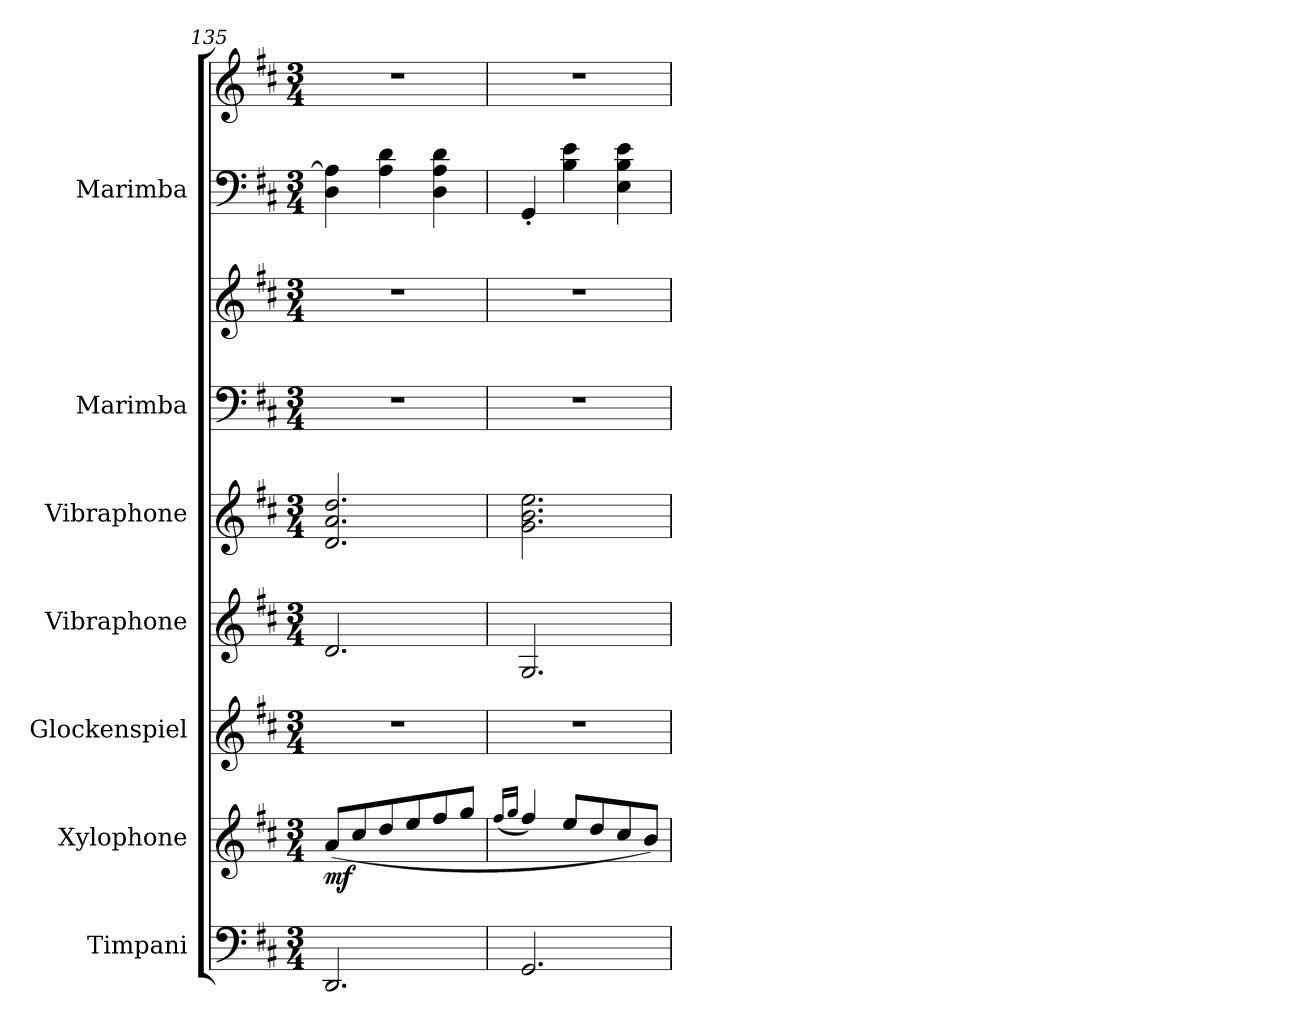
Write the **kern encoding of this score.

**kern	**kern	**dynam	**kern	**kern	**kern	**kern	**kern	**kern	**kern
*part7	*part6	*part6	*part5	*part4	*part3	*part2	*part2	*part1	*part1
*staff9	*staff8	*staff8	*staff7	*staff6	*staff5	*staff4	*staff3	*staff2	*staff1
*I"Timpani	*I"Xylophone	*	*I"Glockenspiel	*I"Vibraphone	*I"Vibraphone	*I"Marimba	*	*I"Marimba	*
*I'Timp.	*I'Xyl.	*	*I'Glk.	*I'Vib.	*I'Vib.	*I'Mrm.	*	*I'Mrm.	*
!!LO:PB:g=z
*clefF4	*clefG2	*	*clefG2	*clefG2	*clefG2	*clefF4	*clefG2	*clefF4	*clefG2
*	*ITrd-7c-12	*	*ITrd-14c-24	*	*	*	*	*	*
*k[f#c#]	*k[f#c#]	*	*k[f#c#]	*k[f#c#]	*k[f#c#]	*k[f#c#]	*k[f#c#]	*k[f#c#]	*k[f#c#]
*M3/4	*M3/4	*	*M3/4	*M3/4	*M3/4	*M3/4	*M3/4	*M3/4	*M3/4
=135	=135	=135	=135	=135	=135	=135	=135	=135	=135
!	!	!LO:DY:b	!	!	!	!	!	!	!
2.DD/	(8aa/L	mf	2.r	2.d/	2.d/ 2.a/ 2.dd/	2.r	2.r	4D\ 4A\]	2.r
.	8ccc#/	.	.	.	.	.	.	.	.
.	8ddd/	.	.	.	.	.	.	4A\ 4d\	.
.	8eee/	.	.	.	.	.	.	.	.
.	8fff#/	.	.	.	.	.	.	4D\ 4A\ 4d\	.
.	8ggg/J	.	.	.	.	.	.	.	.
=136	=136	=136	=136	=136	=136	=136	=136	=136	=136
.	(16qfff#/LL	.	.	.	.	.	.	.	.
.	16qggg/JJ	.	.	.	.	.	.	.	.
2.GG/	4fff#/)	.	2.r	2.G/	2.g\ 2.b\ 2.ee\	2.r	2.r	4GG'/	2.r
.	8eee/L	.	.	.	.	.	.	4B\ 4e\	.
.	8ddd/	.	.	.	.	.	.	.	.
.	8ccc#/	.	.	.	.	.	.	4E\ 4B\ 4e\	.
.	8bb/J)	.	.	.	.	.	.	.	.
=	=	=	=	=	=	=	=	=	=
*-	*-	*-	*-	*-	*-	*-	*-	*-	*-
